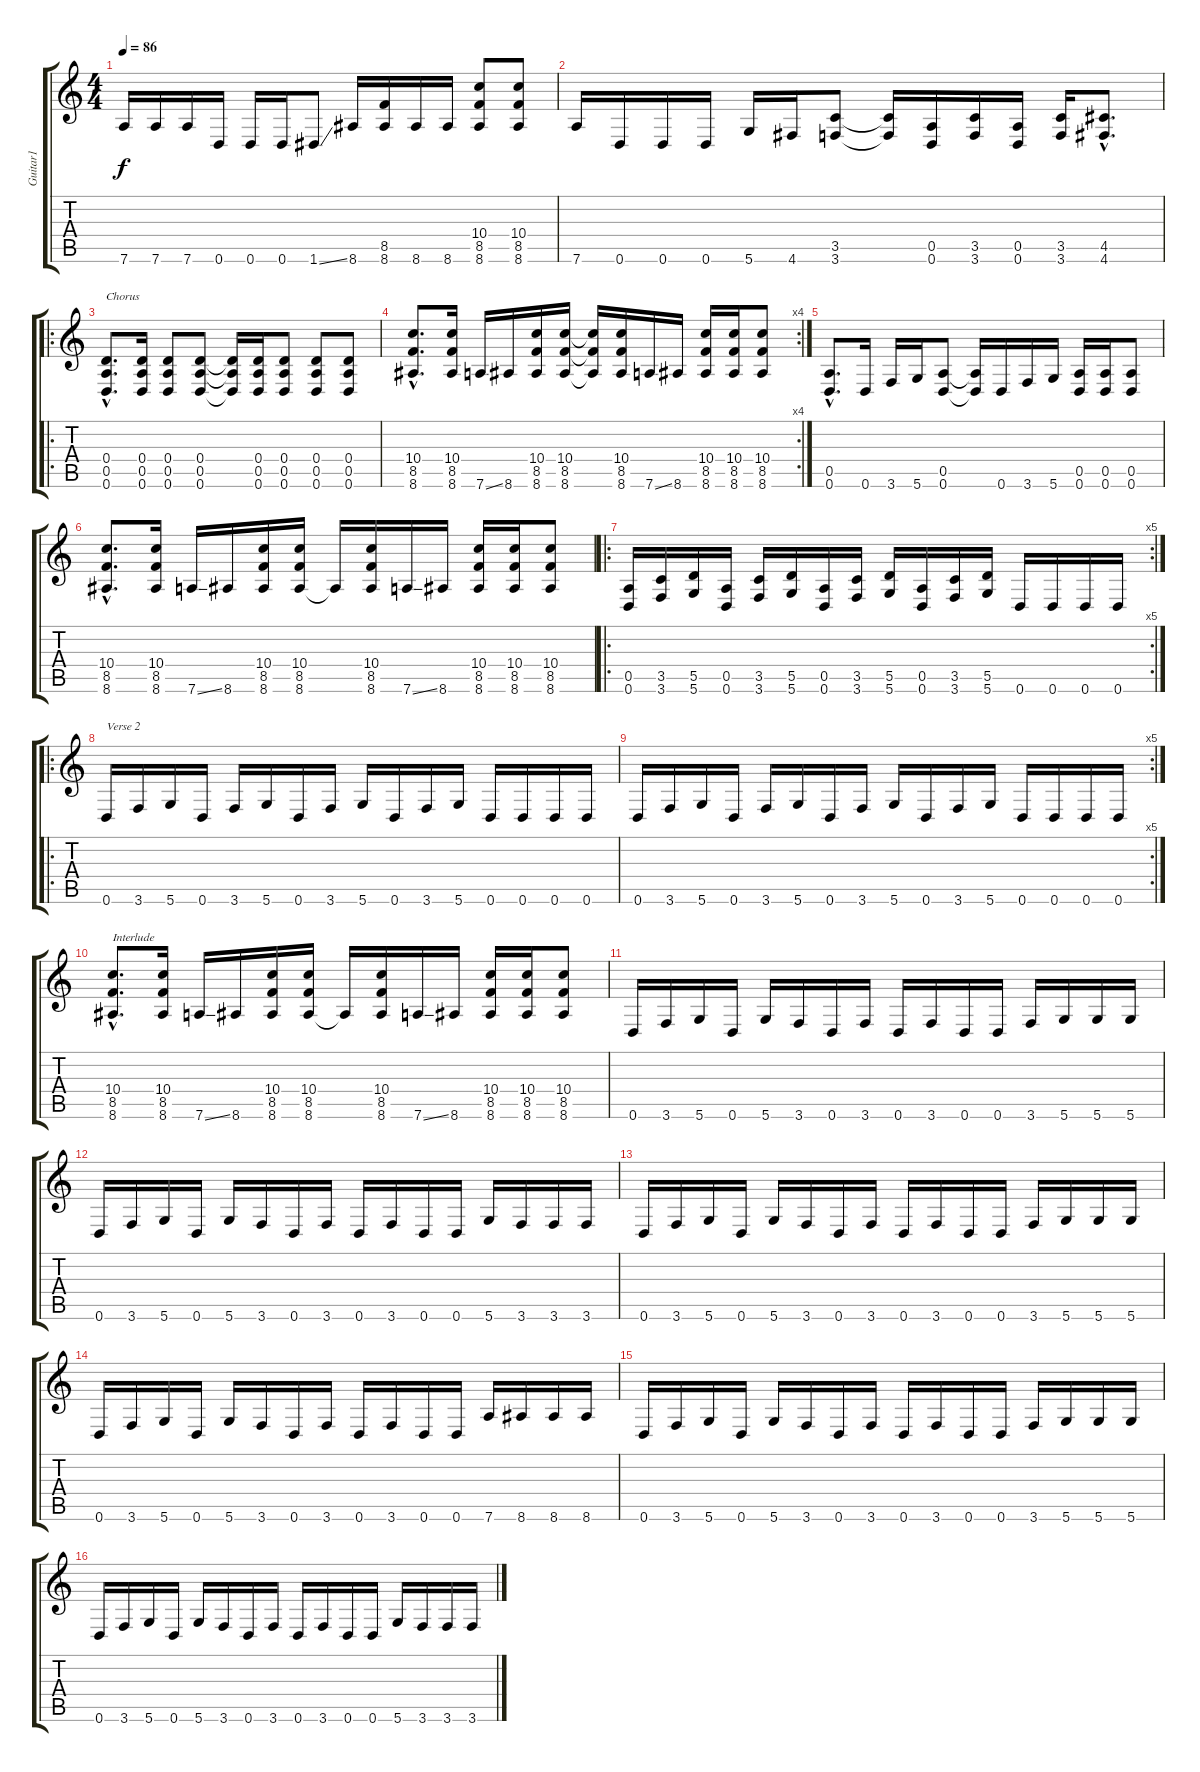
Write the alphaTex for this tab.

\track ("Guitar1" "Guitar1") {instrument overdrivenguitar}
\staff {score tabs}
\tuning (E4 B3 G3 D3 A2 D2) {hide}
\ts (4 4)
\tempo 86
\clef g2
\ks c
7.6.16{dy f} 7.6.16 7.6.16 0.6.16 0.6.16 0.6.16 1.6{ss}.8 8.6.16 (8.5 8.6).16 8.6.16 8.6.16 (10.4 8.5 8.6).8 (10.4 8.5 8.6).8 |
7.6.16 0.6.16 0.6.16 0.6.16 5.6.16 4.6.16 (3.5 3.6).8 (3.5{t} 3.6{t}).16 (0.5 0.6).16 (3.5 3.6).16 (0.5 0.6).16 (3.5 3.6).16 (4.5{hac} 4.6{hac}).8{d} |
\ro
(0.4{hac} 0.5{hac} 0.6{hac}).8{d txt "Chorus"} (0.4 0.5 0.6).16 (0.4 0.5 0.6).8 (0.4 0.5 0.6).8 (0.4{t} 0.5{t} 0.6{t}).16 (0.4 0.5 0.6).16 (0.4 0.5 0.6).8 (0.4 0.5 0.6).8 (0.4 0.5 0.6).8 |
\rc 4
(10.4{hac} 8.5{hac} 8.6{hac}).8{d} (10.4 8.5 8.6).16 7.6{ss}.16 8.6.16 (10.4 8.5 8.6).16 (10.4 8.5 8.6).16 (10.4{t} 8.5{t} 8.6{t}).16 (10.4 8.5 8.6).16 7.6{ss}.16 8.6.16 (10.4 8.5 8.6).16 (10.4 8.5 8.6).16 (10.4 8.5 8.6).8 |
(0.5{hac} 0.6{hac}).8{d} 0.6.16 3.6.16 5.6.16 (0.5 0.6).8 (0.5{t} 0.6{t}).16 0.6.16 3.6.16 5.6.16 (0.5 0.6).16 (0.5 0.6).16 (0.5 0.6).8 |
(10.4{hac} 8.5{hac} 8.6{hac}).8{d} (10.4 8.5 8.6).16 7.6{ss}.16 8.6.16 (10.4 8.5 8.6).16 (10.4 8.5 8.6).16 8.6{t}.16 (10.4 8.5 8.6).16 7.6{ss}.16 8.6.16 (10.4 8.5 8.6).16 (10.4 8.5 8.6).16 (10.4 8.5 8.6).8 |
\ro
\rc 5
(0.5 0.6).16 (3.5 3.6).16 (5.5 5.6).16 (0.5 0.6).16 (3.5 3.6).16 (5.5 5.6).16 (0.5 0.6).16 (3.5 3.6).16 (5.5 5.6).16 (0.5 0.6).16 (3.5 3.6).16 (5.5 5.6).16 0.6.16 0.6.16 0.6.16 0.6.16 |
\ro
0.6.16{txt "Verse 2"} 3.6.16 5.6.16 0.6.16 3.6.16 5.6.16 0.6.16 3.6.16 5.6.16 0.6.16 3.6.16 5.6.16 0.6.16 0.6.16 0.6.16 0.6.16 |
\rc 5
0.6.16 3.6.16 5.6.16 0.6.16 3.6.16 5.6.16 0.6.16 3.6.16 5.6.16 0.6.16 3.6.16 5.6.16 0.6.16 0.6.16 0.6.16 0.6.16 |
(10.4{hac} 8.5{hac} 8.6{hac}).8{d txt "Interlude"} (10.4 8.5 8.6).16 7.6{ss}.16 8.6.16 (10.4 8.5 8.6).16 (10.4 8.5 8.6).16 8.6{t}.16 (10.4 8.5 8.6).16 7.6{ss}.16 8.6.16 (10.4 8.5 8.6).16 (10.4 8.5 8.6).16 (10.4 8.5 8.6).8 |
0.6.16 3.6.16 5.6.16 0.6.16 5.6.16 3.6.16 0.6.16 3.6.16 0.6.16 3.6.16 0.6.16 0.6.16 3.6.16 5.6.16 5.6.16 5.6.16 |
0.6.16 3.6.16 5.6.16 0.6.16 5.6.16 3.6.16 0.6.16 3.6.16 0.6.16 3.6.16 0.6.16 0.6.16 5.6.16 3.6.16 3.6.16 3.6.16 |
0.6.16 3.6.16 5.6.16 0.6.16 5.6.16 3.6.16 0.6.16 3.6.16 0.6.16 3.6.16 0.6.16 0.6.16 3.6.16 5.6.16 5.6.16 5.6.16 |
0.6.16 3.6.16 5.6.16 0.6.16 5.6.16 3.6.16 0.6.16 3.6.16 0.6.16 3.6.16 0.6.16 0.6.16 7.6.16 8.6.16 8.6.16 8.6.16 |
0.6.16 3.6.16 5.6.16 0.6.16 5.6.16 3.6.16 0.6.16 3.6.16 0.6.16 3.6.16 0.6.16 0.6.16 3.6.16 5.6.16 5.6.16 5.6.16 |
0.6.16 3.6.16 5.6.16 0.6.16 5.6.16 3.6.16 0.6.16 3.6.16 0.6.16 3.6.16 0.6.16 0.6.16 5.6.16 3.6.16 3.6.16 3.6.16
